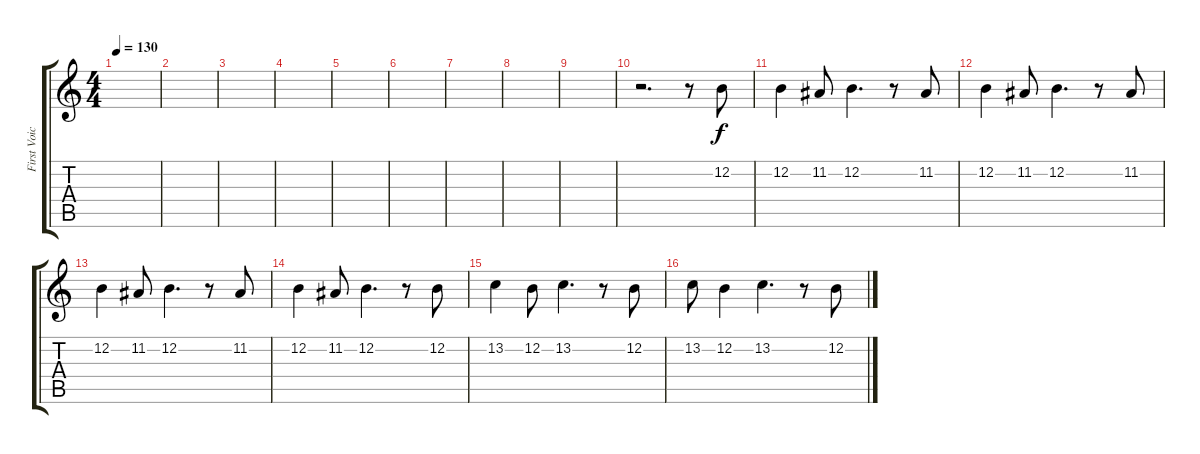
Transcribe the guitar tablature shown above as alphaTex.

\track ("First Voice (female)" "First Voic") {instrument choiraahs}
\staff {score tabs}
\tuning (E4 B3 G3 D3 A2 E2) {hide}
\ts (4 4)
\tempo 130
\clef g2
\ks c
|
|
|
|
|
|
|
|
|
r.2{d} r.8 12.2.8 |
12.2.4 11.2.8 12.2.4{d} r.8 11.2.8 |
12.2.4 11.2.8 12.2.4{d} r.8 11.2.8 |
12.2.4 11.2.8 12.2.4{d} r.8 11.2.8 |
12.2.4 11.2.8 12.2.4{d} r.8 12.2.8 |
13.2.4 12.2.8 13.2.4{d} r.8 12.2.8 |
13.2.8 12.2.4 13.2.4{d} r.8 12.2.8
